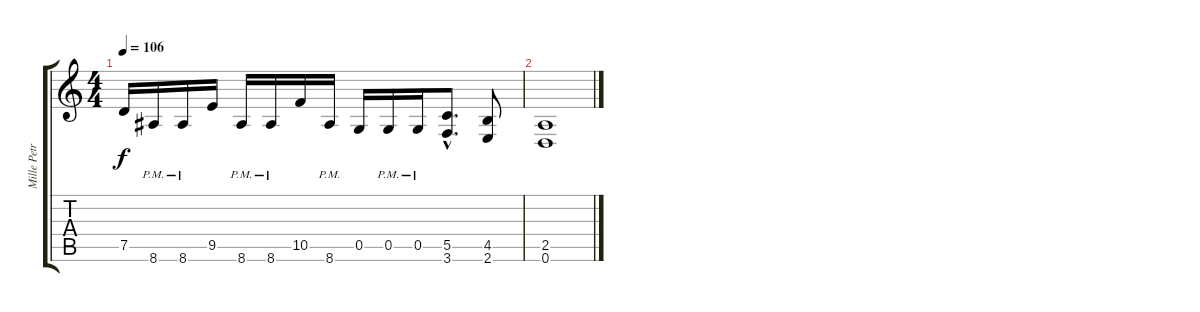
\track ("Mille Petrozza" "Mille Petr") {instrument distortionguitar}
\staff {score tabs}
\tuning (D4 A3 F3 C3 G2 D2) {hide}
\ts (4 4)
\tempo 106
\clef g2
\ks c
7.5.16{dy f} 8.6{pm}.16 8.6{pm}.16 9.5.16 8.6{pm}.16 8.6{pm}.16 10.5.16 8.6{pm}.16 0.5.16 0.5{pm}.16 0.5{pm}.16 (5.5{hac} 3.6{hac}).8{d} (4.5 2.6).8 |
(2.5 0.6).1
